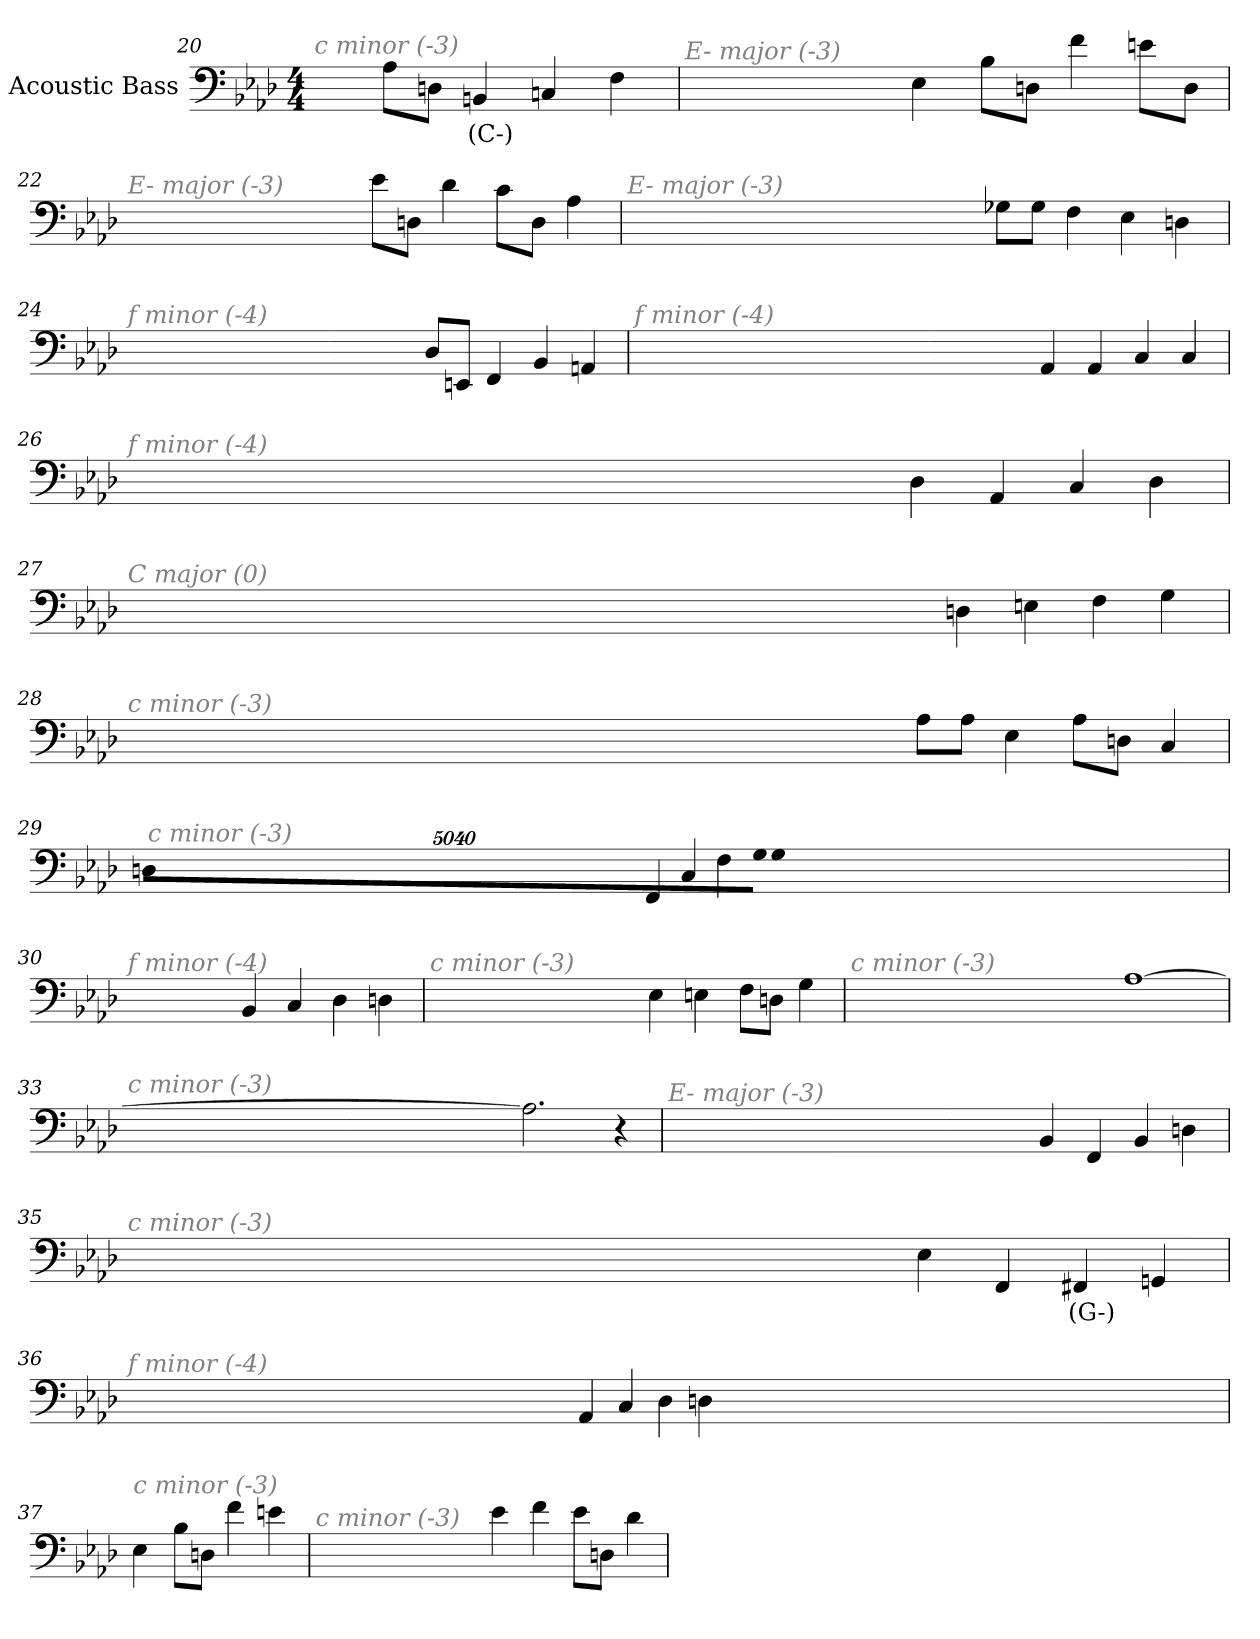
**kern	**text
*part1	*part1
*staff1	*staff1
*I"Acoustic Bass	*
*clefF4	*
*ITrd7c12	*
*k[b-e-a-d-]	*
*A-:	*
*M4/4	*
=20	=20
!LO:TX:i:color=#808080:t=c minor (-3)	!
8AA-L	.
8DDnJ	.
4BBBni	(C-)
4CCn	.
4FF	.
=21	=21
!LO:TX:i:color=#808080:t=E- major (-3)	!
4EE-	.
8BB-L	.
8DDnJ	.
4F	.
8EnL	.
8DDJ	.
=22	=22
!LO:TX:i:color=#808080:t=E- major (-3)	!
8E-L	.
8DDnJ	.
4D-	.
8CL	.
8DDJ	.
4AA-	.
=23	=23
!LO:TX:i:color=#808080:t=E- major (-3)	!
8GG-XL	.
8GG-J	.
4FF	.
4EE-	.
4DDn	.
=24	=24
!LO:TX:i:color=#808080:t=f minor (-4)	!
8DD-L	.
8EEEnJ	.
4FFF	.
4BBB-	.
4AAAn	.
=25	=25
!LO:TX:i:color=#808080:t=f minor (-4)	!
4AAA-	.
4AAA-	.
4CC	.
4CC	.
=26	=26
!LO:TX:i:color=#808080:t=f minor (-4)	!
4DD-	.
4AAA-	.
4CC	.
4DD-	.
=27	=27
!LO:TX:i:color=#808080:t=C major (0)	!
4DDn	.
4EEn	.
4FF	.
4GG	.
=28	=28
!LO:TX:i:color=#808080:t=c minor (-3)	!
8AA-L	.
8AA-J	.
4EE-	.
8AA-L	.
8DDnJ	.
4CC	.
=29	=29
!LO:TX:i:color=#808080:t=c minor (-3)	!
4FFF	.
4CC	.
4FF	.
!LO:N:vis=8	!
40320%3347GGL	.
!LO:N:vis=8	!
40320%3347GG	.
!LO:N:vis=8	!
40320%3347DDnJ	.
=30	=30
!LO:TX:i:color=#808080:t=f minor (-4)	!
4BBB-	.
4CC	.
4DD-	.
4DDn	.
=31	=31
!LO:TX:i:color=#808080:t=c minor (-3)	!
4EE-	.
4EEn	.
8FFL	.
8DDnJ	.
4GG	.
=32	=32
!LO:TX:i:color=#808080:t=c minor (-3)	!
[1AA-	.
=33	=33
!LO:TX:i:color=#808080:t=c minor (-3)	!
2.AA-]	.
4r	.
=34	=34
!LO:TX:i:color=#808080:t=E- major (-3)	!
4BBB-	.
4FFF	.
4BBB-	.
4DDn	.
=35	=35
!LO:TX:i:color=#808080:t=c minor (-3)	!
4EE-	.
4FFF	.
4FFF#Xi	(G-)
4GGGn	.
=36	=36
!LO:TX:i:color=#808080:t=f minor (-4)	!
4AAA-	.
4CC	.
4DD-	.
4DDn	.
=37	=37
!LO:TX:i:color=#808080:t=c minor (-3)	!
4EE-	.
8BB-L	.
8DDnJ	.
4F	.
4En	.
=38	=38
!LO:TX:i:color=#808080:t=c minor (-3)	!
4E-	.
4F	.
8E-L	.
8DDnJ	.
4D-	.
=	=
*-	*-
